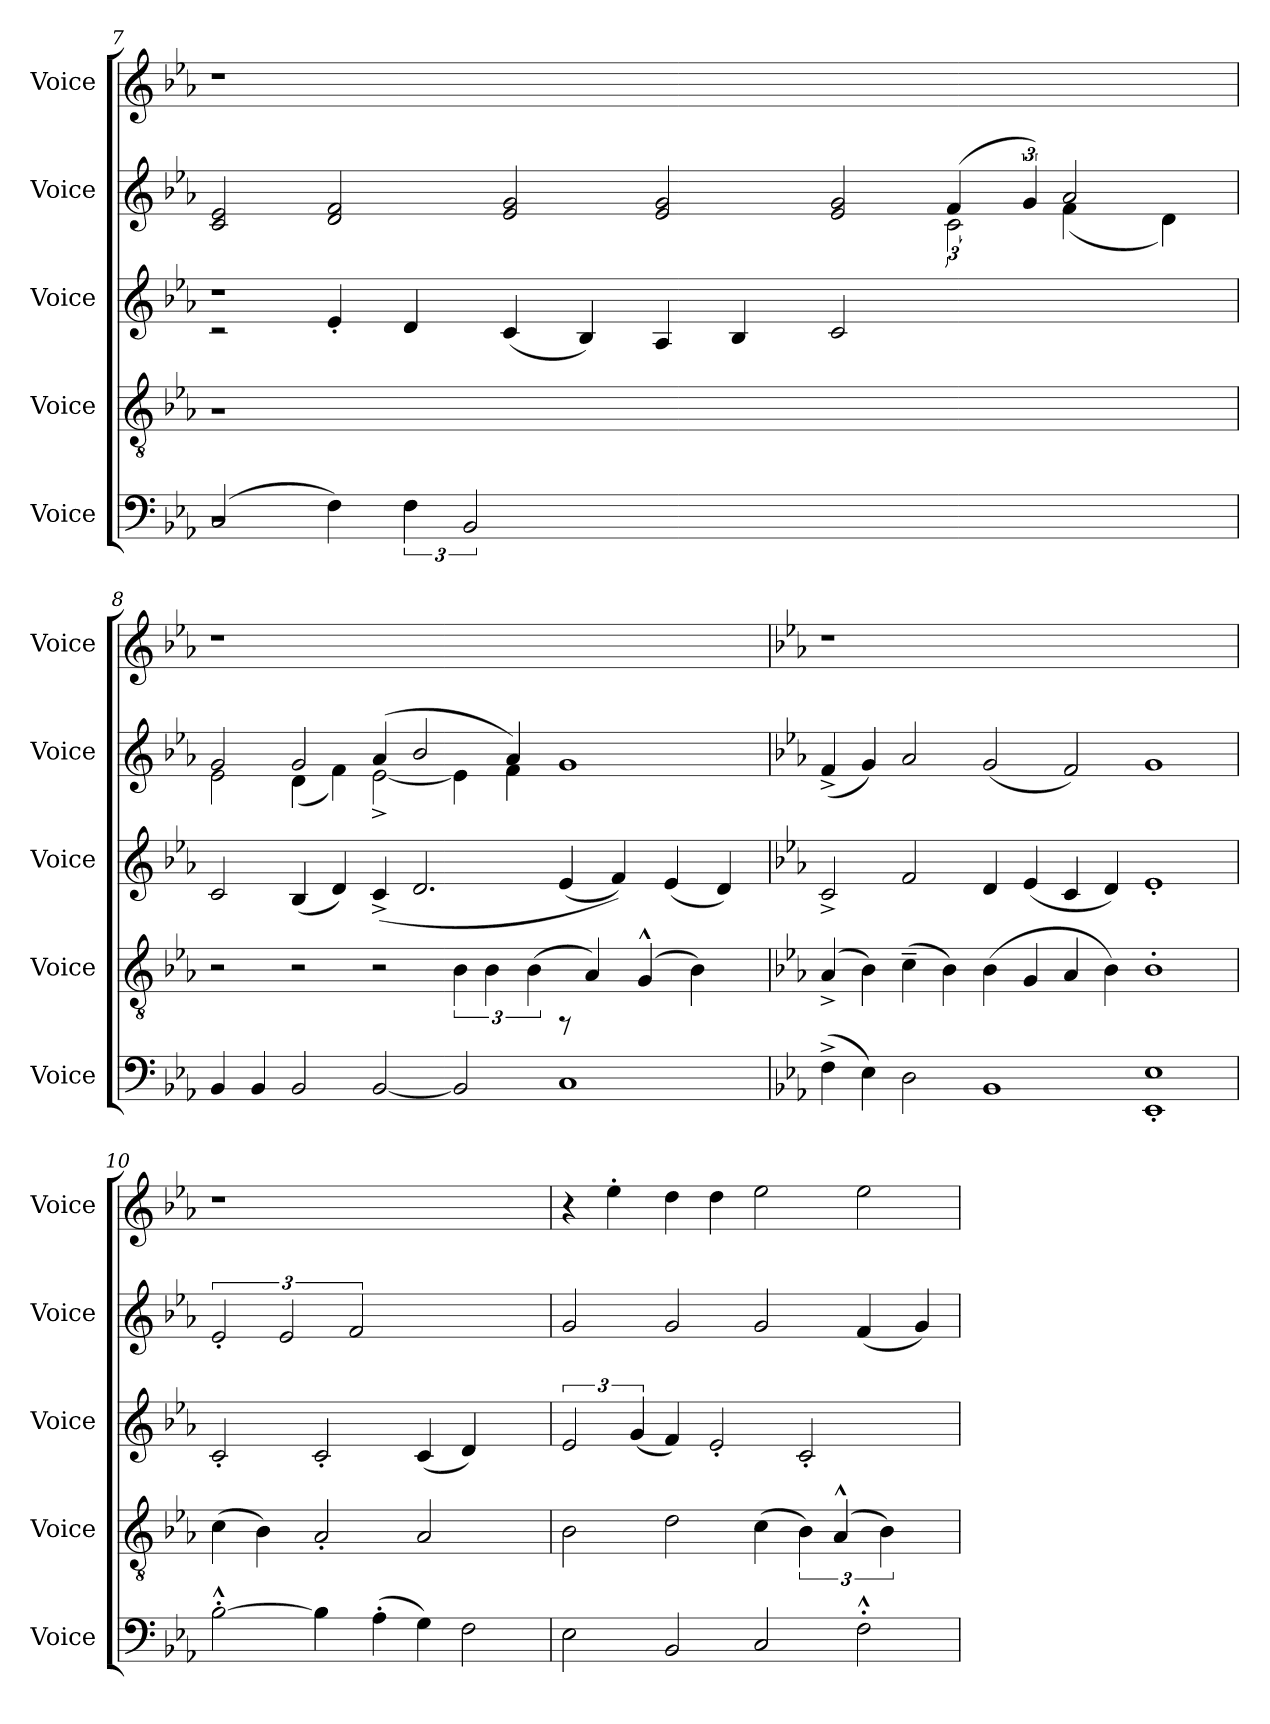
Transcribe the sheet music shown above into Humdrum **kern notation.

**kern	**kern	**kern	**kern	**kern
*part5	*part4	*part3	*part2	*part1
*staff5	*staff4	*staff3	*staff2	*staff1
*I"Voice	*I"Voice	*I"Voice	*I"Voice	*I"Voice
*I'Voice	*I'Voice	*I'Voice	*I'Voice	*I'Voice
!!LO:LB:g=z
*clefF4	*clefGv2	*clefG2	*clefG2	*clefG2
*k[b-e-a-]	*k[b-e-a-]	*k[b-e-a-]	*k[b-e-a-]	*k[b-e-a-]
=7	=7	=7	=7	=7
*^	*	*^	*^	*
*	*	*	*	*	*	*^	*
(>2C/	1rE	1rc	1rdd	2r	2c/ 2e-/	1.ryy	6%17ryy	1r
4F\)	.	.	.	4e-'</	2d/ 2f/	.	.	.
6F\	.	.	.	4d/	.	.	.	.
3BB-/	.	.	.	.	.	.	.	.
.	12%25ryy	3%7ryy	6%5ryy	(>4c/	2e-/ 2g/	.	.	3%7ryy
12%25ryy	.	.	.	4B-/)	.	.	.	.
.	.	.	.	4A-/	2e-/ 2g/	4ryy@	.	.
.	.	.	.	4B-/	.	12ryy@	.	.
.	.	.	1.ryy	.	.	6ryy@	.	.
.	.	.	.	2c/	2e-/ 2g/	2ryy@	.	.
.	.	.	.	6%5ryy	(>4f/	3c\	.	.
.	.	.	.	.	6g/)	.	.	.
.	.	.	.	.	.	(<4f\	2a-/	.
.	.	.	.	.	12%5ryy	.	.	.
.	4ryy	.	.	.	.	4d\)	.	.
*	*	*	*v	*v	*	*	*	*
*v	*v	*	*	*	*v	*v	*
=8	=8	=8	=8	=8	=8
4BB-/	2r	2c/	2g/	2e-\	1r
4BB-/	.	.	.	.	.
2BB-/	2r	(>4B-/	2g/	(<4d\	.
.	.	4d/)	.	4f\)	.
[<2BB-/	2r	(>4c^</	(>4a-/	[<2e-^<\	0ryy
.	.	2.d/	2b-/	.	.
2BB-/]	6B-\	.	.	4e-\]	.
.	6B-\	.	.	.	.
.	.	.	4a-/)	4f\	.
.	(>6B-\	.	.	.	.
1C	8rEE	(>4e-/	1g	1ryy	.
.	4A-/)	.	.	.	.
.	.	4f/))	.	.	.
.	(>4G^^>/	.	.	.	.
.	.	(>4e-/	.	.	.
.	4B-\)	.	.	.	.
.	.	4d/)	.	.	.
.	8ryy	.	.	.	.
*	*	*	*v	*v	*
!!LO:PB:g=z
=9	=9	=9	=9	=9
*k[b-e-a-]	*k[b-e-a-]	*k[b-e-a-]	*k[b-e-a-]	*k[b-e-a-]
*^	*	*	*	*
(>4F^<\	0ryy	(>4A-^</	2c^</	(>4f^</	1rdd
4E-\)	.	4B-\)	.	4g/)	.
2D\	.	(>4c~<\	2f/	2a-/	.
.	.	4B-\)	.	.	.
1BB-	.	(>4B-\	4d/	(>2g/	0ryy
.	.	4G/	(>4e-/	.	.
.	.	4A-/	4c/	2f/)	.
.	.	4B-\)	4d/)	.	.
1E-	1EE-'<	1B-'<	1e-'<	1g	.
*v	*v	*	*	*	*
=10	=10	=10	=10	=10
[>2B-'>^^>\	(>4c\	2c'</	3e-'</	1rdd
.	4B-\)	.	.	.
.	.	.	3e-/	.
4B-\]	2A-'</	2c'</	.	.
.	.	.	3f/	.
(>4A-'>\	.	.	.	.
4G\)	2A-/	(>4c/	2.ryy	2.ryy
2F\	.	4d/)	.	.
.	4ryy	4ryy	.	.
=11	=11	=11	=11	=11
2E-\	2B-\	3e-/	2g/	4r
.	.	.	.	4ee-'<\
.	.	(>6g/	.	.
2BB-/	2d\	4f/)	2g/	4dd\
.	.	2e-'</	.	4dd\
2C/	(>4c\	.	2g/	2ee-\
.	6B-\)	2c'</	.	.
.	(>6A-^^>/	.	.	.
2F^^>'>\	.	.	(>4f/	2ee-\
.	6B-\)	.	.	.
.	4ryy	4ryy	4g/)	.
=	=	=	=	=
*-	*-	*-	*-	*-
